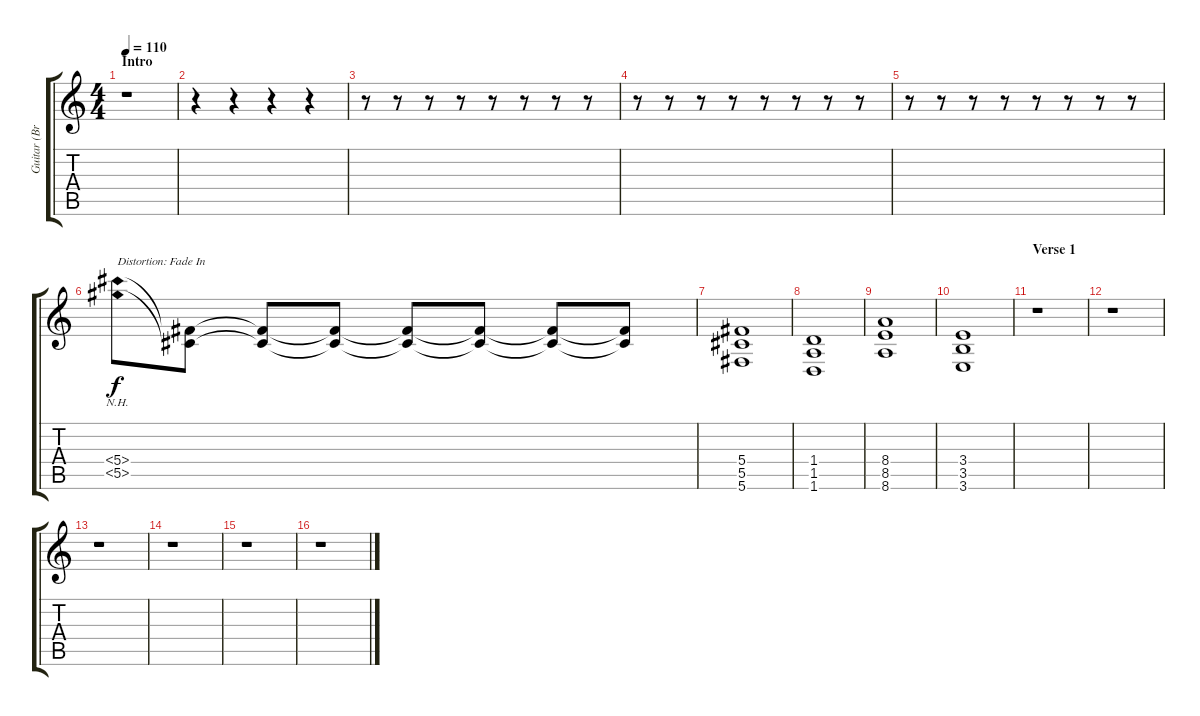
\track ("Guitar (Brad Delson)" "Guitar (Br") {instrument distortionguitar}
\staff {score tabs}
\tuning (Eb4 Bb3 Gb3 Db3 Ab2 Db2) {hide}
\ts (4 4)
\section ("" "Intro")
\tempo 110
\clef g2
\ks c
r.1{dy f instrument distortionguitar} |
r.4 r.4 r.4 r.4 |
r.8 r.8 r.8 r.8 r.8 r.8 r.8 r.8 |
r.8 r.8 r.8 r.8 r.8 r.8 r.8 r.8 |
r.8 r.8 r.8 r.8 r.8 r.8 r.8 r.8 |
(5.4{nh} 5.5{nh}).8{txt "Distortion: Fade In" volume 0 instrument distortionguitar} (5.4{t} 5.5{t}).8{volume 2} (5.4{t} 5.5{t}).8{volume 4} (5.4{t} 5.5{t}).8{volume 6} (5.4{t} 5.5{t}).8{volume 9} (5.4{t} 5.5{t}).8{volume 12} (5.4{t} 5.5{t}).8{volume 14} (5.4{t} 5.5{t}).8{volume 16} |
(5.4 5.5 5.6).1 |
(1.4 1.5 1.6).1 |
(8.4 8.5 8.6).1 |
(3.4 3.5 3.6).1 |
\section ("" "Verse 1")
r.1 |
r.1 |
r.1 |
r.1 |
r.1 |
r.1
